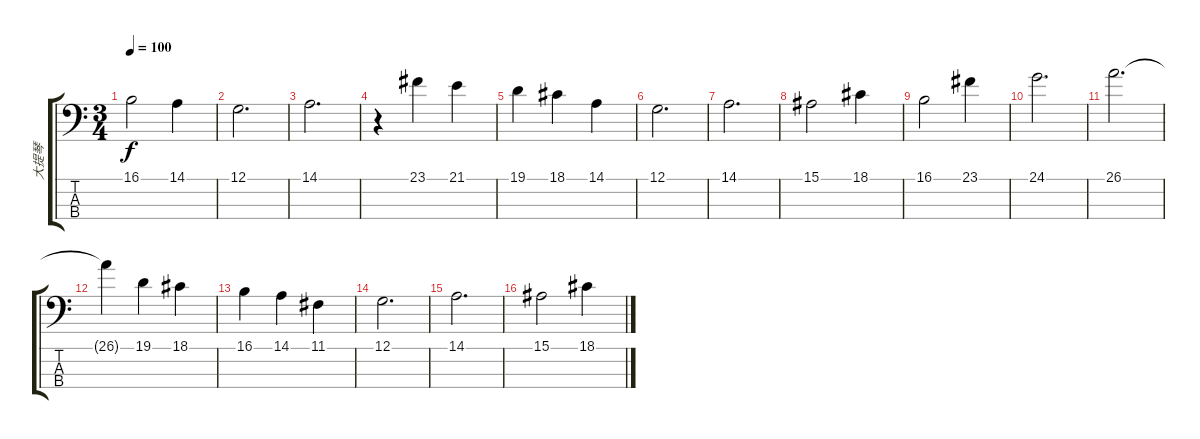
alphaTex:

\track ("大提琴" "大提琴") {instrument stringensemble2}
\staff {score tabs}
\tuning (G2 D2 A1 E1) {hide}
\ts (3 4)
\tempo 100
\clef f4
\ks c
16.1.2{dy f} 14.1.4 |
12.1.2{d} |
14.1.2{d} |
r.4 23.1.4 21.1.4 |
19.1.4 18.1.4 14.1.4 |
12.1.2{d} |
14.1.2{d} |
15.1.2 18.1.4 |
16.1.2 23.1.4 |
24.1.2{d} |
26.1.2{d} |
26.1{t}.4 19.1.4 18.1.4 |
16.1.4 14.1.4 11.1.4 |
12.1.2{d} |
14.1.2{d} |
15.1.2 18.1.4
